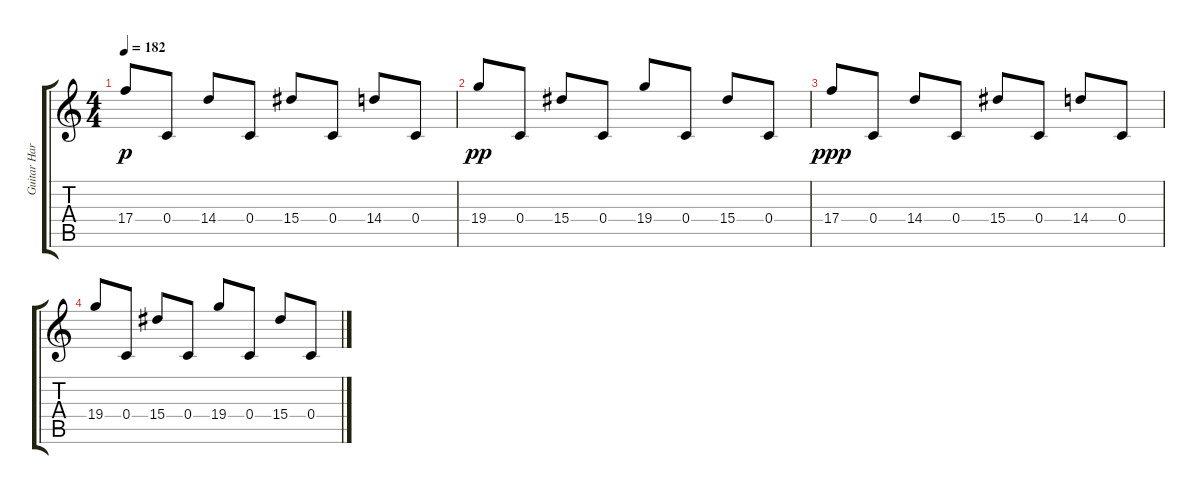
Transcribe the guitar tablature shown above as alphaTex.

\track ("Guitar Harmony" "Guitar Har") {instrument overdrivenguitar}
\staff {score tabs}
\tuning (D4 A3 F3 C3 G2 C2) {hide}
\ts (4 4)
\tempo 182
\clef g2
\ks c
17.4.8{dy p} 0.4.8 14.4.8 0.4.8 15.4.8 0.4.8 14.4.8 0.4.8 |
19.4.8{dy pp} 0.4.8 15.4.8 0.4.8 19.4.8 0.4.8 15.4.8 0.4.8 |
17.4.8{dy ppp} 0.4.8 14.4.8 0.4.8 15.4.8 0.4.8 14.4.8 0.4.8 |
19.4.8 0.4.8 15.4.8 0.4.8 19.4.8 0.4.8 15.4.8 0.4.8
